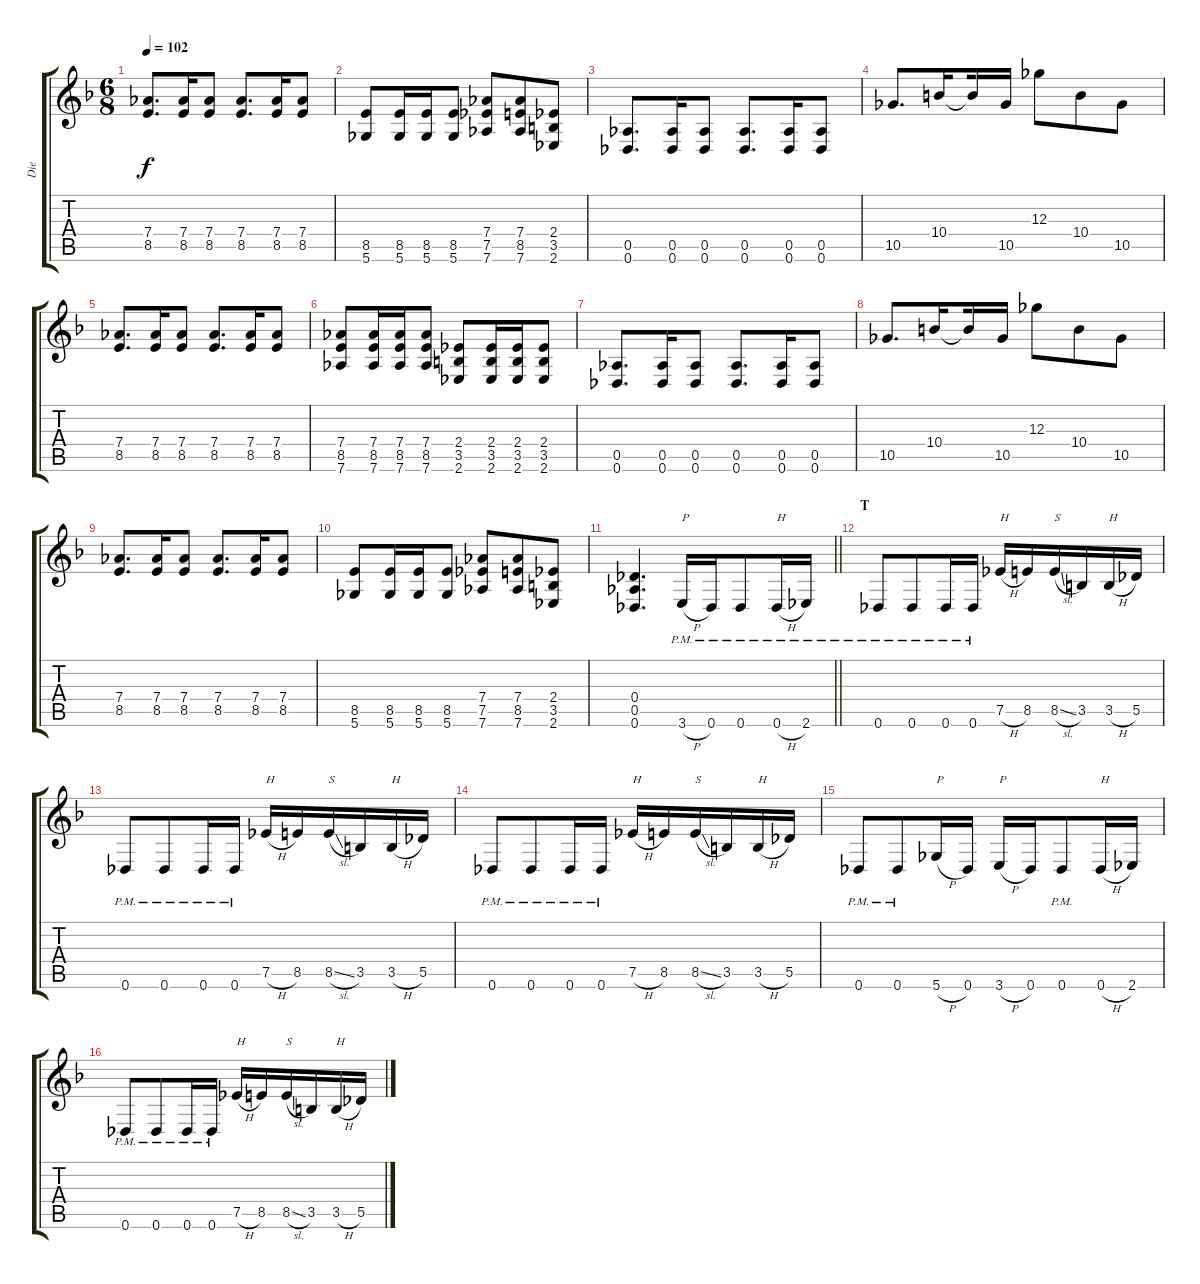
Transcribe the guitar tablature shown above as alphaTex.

\track ("Die" "Die") {instrument distortionguitar}
\staff {score tabs}
\tuning (Eb4 Bb3 Gb3 Db3 Ab2 Db2) {hide}
\ts (6 8)
\tempo 102
\clef g2
\ks f
(7.4 8.5).8{d dy f beam merge} (7.4 8.5).16{beam merge} (7.4 8.5).8 (7.4 8.5).8{d beam merge} (7.4 8.5).16{beam merge} (7.4 8.5).8 |
(8.5 5.6).8 (8.5 5.6).16{beam merge} (8.5 5.6).16 (8.5 5.6).8 (7.4 7.5 7.6).8{beam merge} (7.4 8.5 7.6).8{beam merge} (2.4 3.5 2.6).8 |
(0.5 0.6).8{d beam merge} (0.5 0.6).16 (0.5 0.6).8 (0.5 0.6).8{d beam merge} (0.5 0.6).16 (0.5 0.6).8 |
10.5.8{d beam merge} 10.4.16{beam splitsecondary} 10.4{t}.16 10.5.16 12.3.8 10.4.8 10.5.8 |
(7.4 8.5).8{d beam merge} (7.4 8.5).16{beam merge} (7.4 8.5).8 (7.4 8.5).8{d beam merge} (7.4 8.5).16{beam merge} (7.4 8.5).8 |
(7.4 8.5 7.6).8 (7.4 8.5 7.6).16{beam merge} (7.4 8.5 7.6).16 (7.4 8.5 7.6).8 (2.4 3.5 2.6).8{beam merge} (2.4 3.5 2.6).16{beam merge} (2.4 3.5 2.6).16 (2.4 3.5 2.6).8 |
(0.5 0.6).8{d beam merge} (0.5 0.6).16 (0.5 0.6).8 (0.5 0.6).8{d beam merge} (0.5 0.6).16 (0.5 0.6).8 |
10.5.8{d beam merge} 10.4.16{beam splitsecondary} 10.4{t}.16 10.5.16 12.3.8 10.4.8 10.5.8 |
(7.4 8.5).8{d beam merge} (7.4 8.5).16{beam merge} (7.4 8.5).8 (7.4 8.5).8{d beam merge} (7.4 8.5).16{beam merge} (7.4 8.5).8 |
(8.5 5.6).8 (8.5 5.6).16{beam merge} (8.5 5.6).16 (8.5 5.6).8 (7.4 7.5 7.6).8{beam merge} (7.4 8.5 7.6).8{beam merge} (2.4 3.5 2.6).8 |
\barLineRight lightlight
(0.4 0.5 0.6).4{d} 3.6{h pm}.16{txt "P" beam merge} 0.6{pm}.16 0.6{pm}.8 0.6{h pm}.16{txt "H" beam merge} 2.6{pm}.16 |
\section ("" "T")
0.6{pm}.8{beam merge} 0.6{pm}.8{beam merge} 0.6{pm}.16 0.6{pm}.16 7.5{h}.16{txt "H" beam merge} 8.5.16{beam merge} 8.5{sl}.16{txt "S"} 3.5.16{beam merge} 3.5{h}.16{txt "H" beam merge} 5.5.16 |
0.6{pm}.8{beam merge} 0.6{pm}.8{beam merge} 0.6{pm}.16 0.6{pm}.16 7.5{h}.16{txt "H" beam merge} 8.5.16{beam merge} 8.5{sl}.16{txt "S"} 3.5.16{beam merge} 3.5{h}.16{txt "H" beam merge} 5.5.16 |
0.6{pm}.8{beam merge} 0.6{pm}.8{beam merge} 0.6{pm}.16 0.6{pm}.16 7.5{h}.16{txt "H" beam merge} 8.5.16{beam merge} 8.5{sl}.16{txt "S"} 3.5.16{beam merge} 3.5{h}.16{txt "H" beam merge} 5.5.16 |
0.6{pm}.8{beam merge} 0.6{pm}.8 5.6{h}.16{txt "P" beam merge} 0.6.16 3.6{h}.16{txt "P"} 0.6.16{beam merge} 0.6{pm}.8 0.6{h}.16{txt "H" beam merge} 2.6.16 |
0.6{pm}.8{beam merge} 0.6{pm}.8 0.6{pm}.16 0.6{pm}.16 7.5{h}.16{txt "H" beam merge} 8.5.16{beam merge} 8.5{sl}.16{txt "S" beam merge} 3.5.16{beam merge} 3.5{h}.16{txt "H"} 5.5.16
